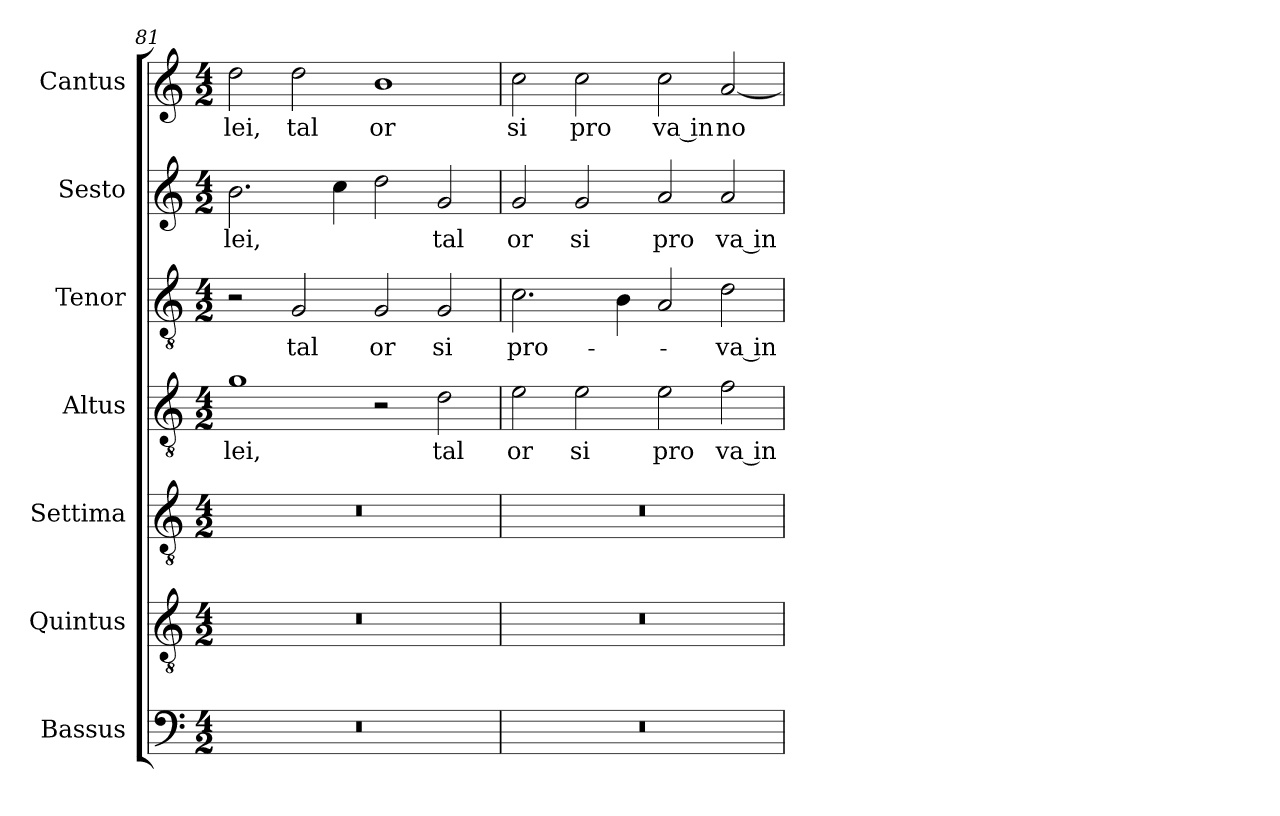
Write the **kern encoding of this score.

**kern	**kern	**kern	**kern	**text	**kern	**text	**kern	**text	**kern	**text
*part7	*part6	*part5	*part4	*part4	*part3	*part3	*part2	*part2	*part1	*part1
*staff7	*staff6	*staff5	*staff4	*staff4	*staff3	*staff3	*staff2	*staff2	*staff1	*staff1
*I"Bassus	*I"Quintus	*I"Settima	*I"Altus	*	*I"Tenor	*	*I"Sesto	*	*I"Cantus	*
*clefF4	*clefGv2	*clefGv2	*clefGv2	*	*clefGv2	*	*clefG2	*	*clefG2	*
*	*k[]	*k[]	*	*	*	*	*	*	*	*
*	*C:	*C:	*	*	*	*	*	*	*	*
*M4/2	*M4/2	*M4/2	*M4/2	*	*M4/2	*	*M4/2	*	*M4/2	*
=81	=81	=81	=81	=81	=81	=81	=81	=81	=81	=81
!	!	!	!	!LO:LY:b:cj	!	!	!	!LO:LY:b	!	!LO:LY:b:cj
0r	0r	0r	1g	lei,	2r	.	2.b\	lei,	2dd\	lei,
!	!	!	!	!	!	!LO:LY:b:cj	!	!	!	!LO:LY:b:cj
.	.	.	.	.	2G/	tal	.	.	2dd\	tal
.	.	.	.	.	.	.	4cc\	.	.	.
!	!	!	!	!	!	!LO:LY:b:cj	!	!	!	!LO:LY:b:cj
.	.	.	2r	.	2G/	or	2dd\	.	1b	or
!	!	!	!	!LO:LY:b:cj	!	!LO:LY:b:cj	!	!LO:LY:b:cj	!	!
.	.	.	2d\	tal	2G/	si	2g/	tal	.	.
=82	=82	=82	=82	=82	=82	=82	=82	=82	=82	=82
!	!	!	!	!LO:LY:b:cj	!	!LO:LY:b	!	!LO:LY:b:cj	!	!LO:LY:b:cj
0r	0r	0r	2e\	or	2.c\	pro-	2g/	or	2cc\	si
!	!	!	!	!LO:LY:b:cj	!	!	!	!LO:LY:b:cj	!	!LO:LY:b:cj
.	.	.	2e\	si	.	.	2g/	si	2cc\	pro
.	.	.	.	.	4B\	.	.	.	.	.
!	!	!	!	!LO:LY:b:cj	!	!	!	!LO:LY:b:cj	!	!LO:LY:b:rj
.	.	.	2e\	pro	2A/	.	2a/	pro	2cc\	va in
!	!	!	!	!LO:LY:b:rj	!	!LO:LY:b:rj	!	!LO:LY:b:rj	!	!LO:LY:b:cj
.	.	.	2f\)	va in	(<2d\	-va in	2a/	va in	[<2a/	no
=	=	=	=	=	=	=	=	=	=	=
*-	*-	*-	*-	*-	*-	*-	*-	*-	*-	*-
